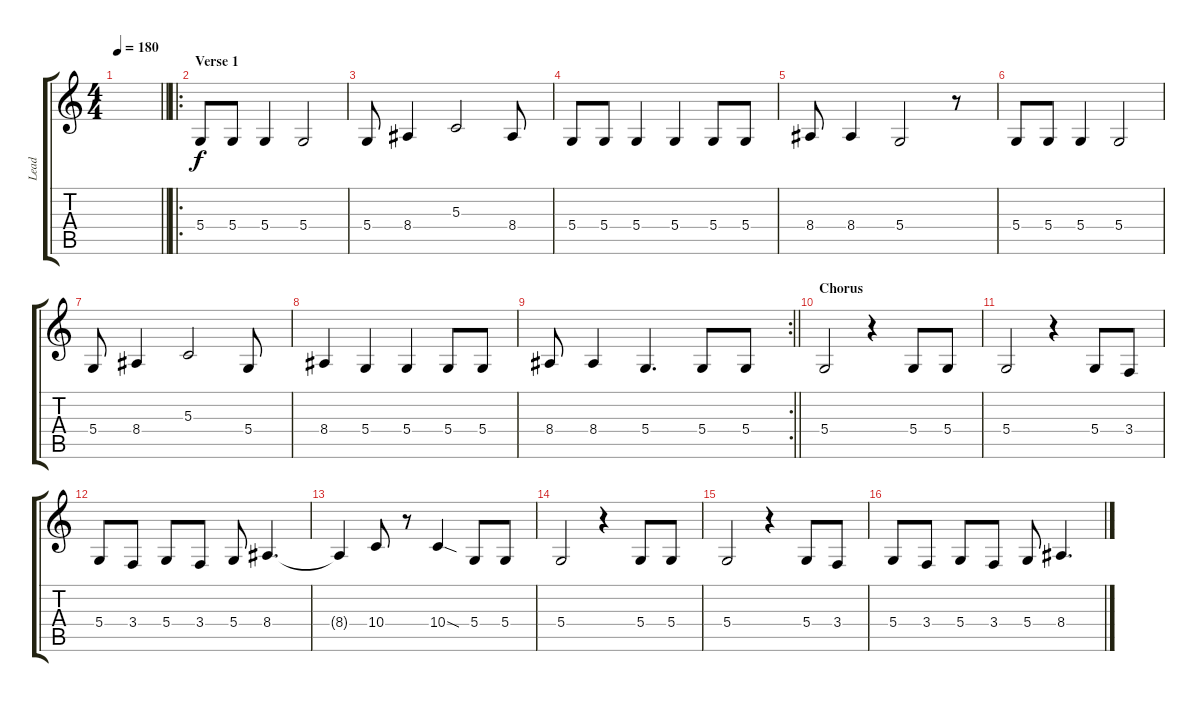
\track ("Lead" "Lead") {instrument lead2sawtooth}
\staff {score tabs}
\tuning (E4 B3 G3 D3 A2 E2) {hide}
\ts (4 4)
\tempo 180
\clef g2
\barLineRight lightlight
\ks c
|
\ro
\section ("" "Verse 1")
5.4.8 5.4.8 5.4.4 5.4.2 |
5.4.8 8.4.4 5.3.2 8.4.8 |
5.4.8 5.4.8 5.4.4 5.4.4 5.4.8 5.4.8 |
8.4.8 8.4.4 5.4.2 r.8 |
5.4.8 5.4.8 5.4.4 5.4.2 |
5.4.8 8.4.4 5.3.2 5.4.8 |
8.4.4 5.4.4 5.4.4 5.4.8 5.4.8 |
\rc 2
\barLineRight lightlight
8.4.8 8.4.4 5.4.4{d} 5.4.8 5.4.8 |
\section ("" "Chorus")
5.4.2 r.4 5.4.8 5.4.8 |
5.4.2 r.4 5.4.8 3.4.8 |
5.4.8 3.4.8 5.4.8 3.4.8 5.4.8 8.4.4{d} |
8.4{t}.4 10.4.8 r.8 10.4{sod}.4 5.4.8 5.4.8 |
5.4.2 r.4 5.4.8 5.4.8 |
5.4.2 r.4 5.4.8 3.4.8 |
5.4.8 3.4.8 5.4.8 3.4.8 5.4.8 8.4.4{d}
